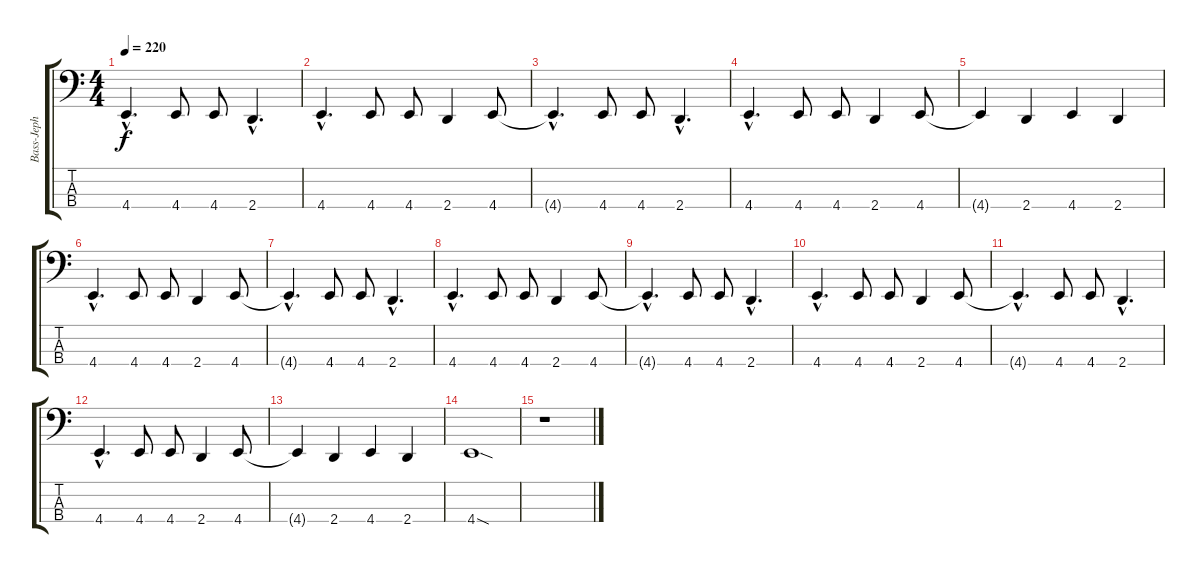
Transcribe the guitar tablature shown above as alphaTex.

\track ("Bass-Jeph Howard- Tuned CADG!!!!!!" "Bass-Jeph ") {instrument electricbassfinger}
\staff {score tabs}
\tuning (G2 D2 A1 C1) {hide}
\ts (4 4)
\tempo 220
\clef f4
\ks c
4.4{hac t}.4{d dy f} 4.4.8 4.4.8 2.4{hac}.4{d} |
4.4{hac}.4{d} 4.4.8 4.4.8 2.4.4 4.4.8 |
4.4{hac t}.4{d} 4.4.8 4.4.8 2.4{hac}.4{d} |
4.4{hac}.4{d} 4.4.8 4.4.8 2.4.4 4.4.8 |
4.4{t}.4 2.4.4 4.4.4 2.4.4 |
4.4{hac}.4{d} 4.4.8 4.4.8 2.4.4 4.4.8 |
4.4{hac t}.4{d} 4.4.8 4.4.8 2.4{hac}.4{d} |
4.4{hac}.4{d} 4.4.8 4.4.8 2.4.4 4.4.8 |
4.4{hac t}.4{d} 4.4.8 4.4.8 2.4{hac}.4{d} |
4.4{hac}.4{d} 4.4.8 4.4.8 2.4.4 4.4.8 |
4.4{hac t}.4{d} 4.4.8 4.4.8 2.4{hac}.4{d} |
4.4{hac}.4{d} 4.4.8 4.4.8 2.4.4 4.4.8 |
4.4{t}.4 2.4.4 4.4.4 2.4.4 |
4.4{sod}.1 |
r.1
